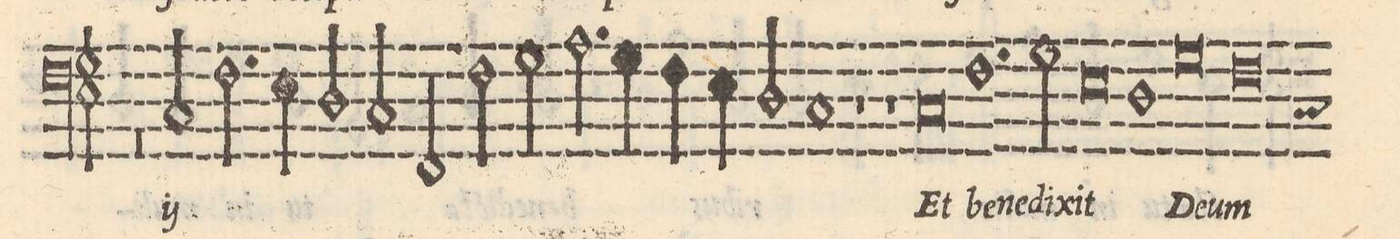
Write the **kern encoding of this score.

**kern	**text
*I"BASSVS	*
*clefF4	*
*k[]	*
*met(C|)	*
*M2/1	*
=34-	=34-
0r	.
=35-	=35-
*	*ij
2C/	ac-
2.F\	-ce-
4E\	-pit
2D/	e-
=36-	=36-
2C/	-um
2FF/	in
2F\	vl-
2G\	-nas
=37-	=37-
2.A\	su-
4G\	.
4F\	.
4E\	.
2D/	.
=38-	=38-
1C	-as
*	*Xij
1r	.
=39-	=39-
1r	.
0C	Et
=40-	=40-
1.F	be-
=41-	=41-
2G\	-ne-
0E	-di-
=42-	=42-
1D	-xit
=43-	=43-
0G	De-
=44-	=44-
0F	-um
*custos:C	*
*-	*-
